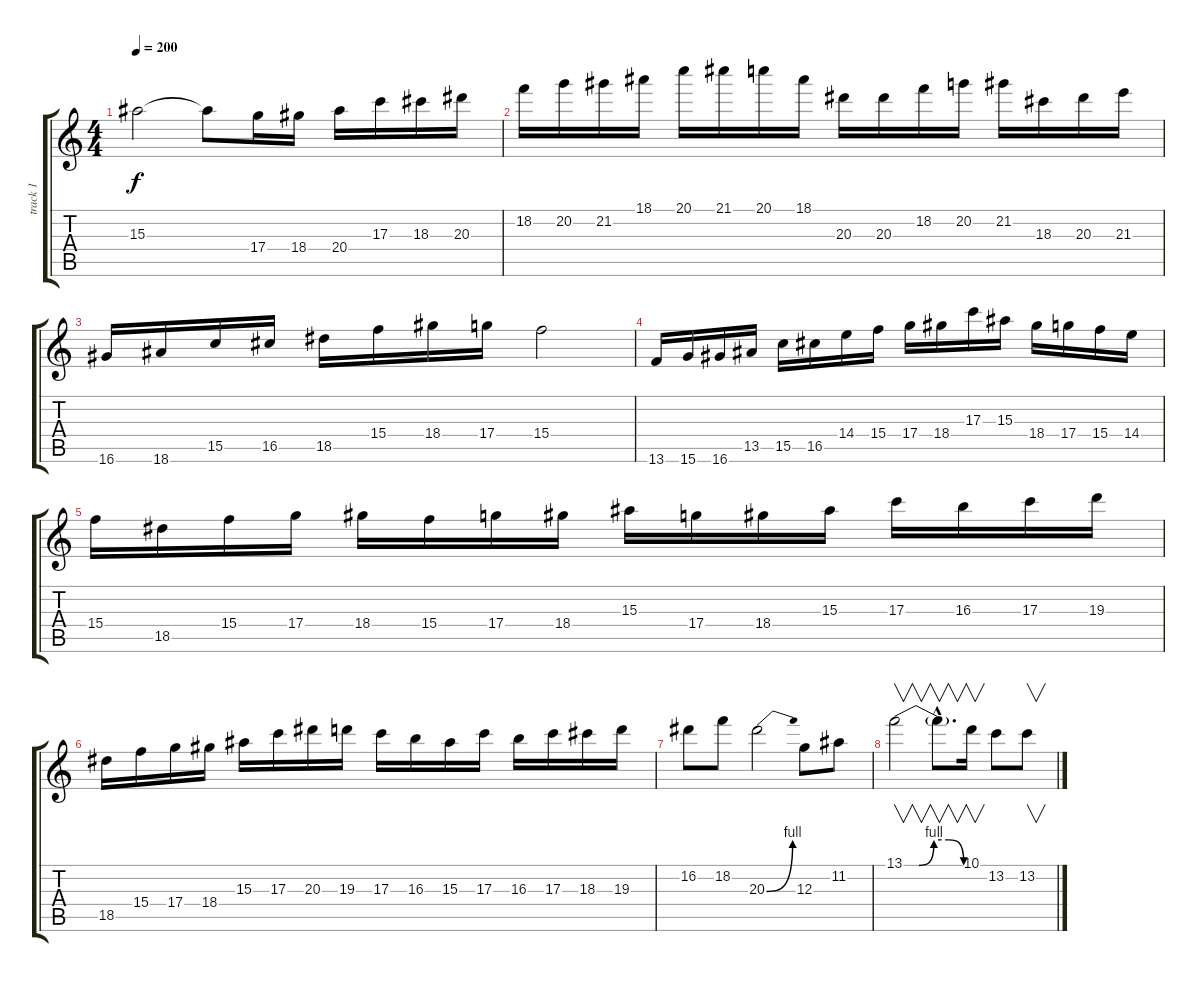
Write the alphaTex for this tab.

\track ("track 1" "track 1") {instrument distortionguitar}
\staff {score tabs}
\tuning (E4 B3 G3 D3 A2 E2) {hide}
\ts (4 4)
\tempo 200
\clef g2
\ks c
15.3{t}.2{dy f} 15.3{t}.8 17.4.16 18.4.16 20.4.16 17.3.16 18.3.16 20.3.16 |
18.2.16 20.2.16 21.2.16 18.1.16 20.1.16 21.1.16 20.1.16 18.1.16 20.3.16 20.3.16 18.2.16 20.2.16 21.2.16 18.3.16 20.3.16 21.3.16 |
16.6.16 18.6.16 15.5.16 16.5.16 18.5.16 15.4.16 18.4.16 17.4.16 15.4.2 |
13.6.16 15.6.16 16.6.16 13.5.16 15.5.16 16.5.16 14.4.16 15.4.16 17.4.16 18.4.16 17.3.16 15.3.16 18.4.16 17.4.16 15.4.16 14.4.16 |
15.4.16 18.5.16 15.4.16 17.4.16 18.4.16 15.4.16 17.4.16 18.4.16 15.3.16 17.4.16 18.4.16 15.3.16 17.3.16 16.3.16 17.3.16 19.3.16 |
18.5.16 15.4.16 17.4.16 18.4.16 15.3.16 17.3.16 20.3.16 19.3.16 17.3.16 16.3.16 15.3.16 17.3.16 16.3.16 17.3.16 18.3.16 19.3.16 |
16.2.8 18.2.8 20.3{be (bend 0 0 60 4)}.2 12.3.8 11.2.8 |
13.1{be (custom 0 0 15 0 30 4 45 4 60 0)}.2{v} 13.1{hac t}.8{v d} 10.1.16{v} 13.2.8 13.2.8{v}
